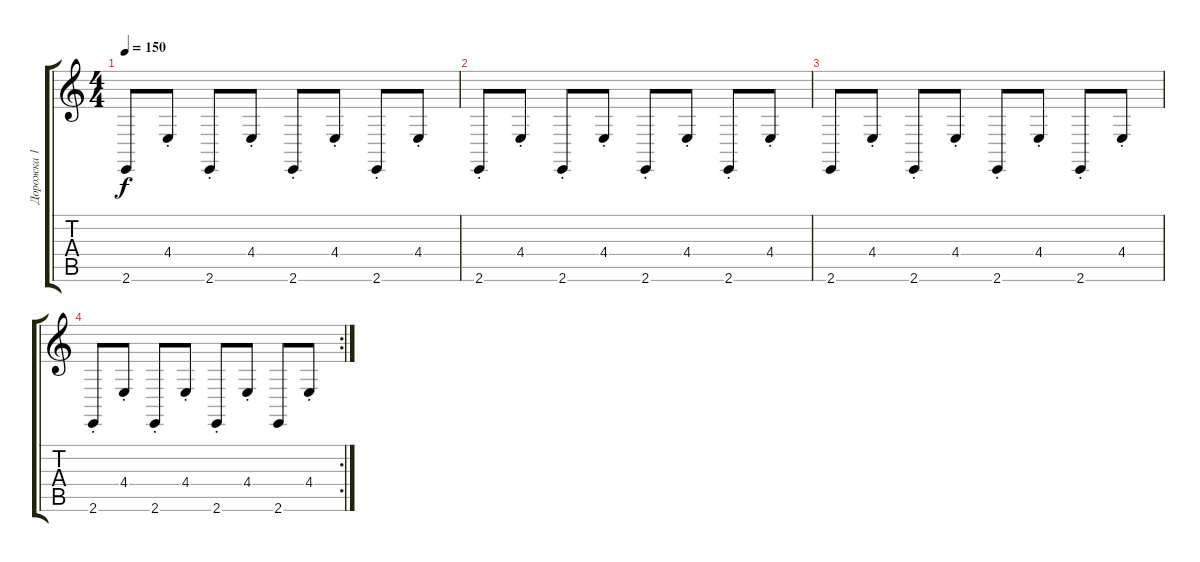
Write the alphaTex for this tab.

\track ("Дорожка 1" "Дорожка 1") {instrument lead1square}
\staff {score tabs}
\tuning (D4 A3 F3 C3 G2 D2) {hide}
\ts (4 4)
\tempo 150
\clef g2
\ks c
2.6.8{dy f} 4.4{st}.8 2.6{st}.8 4.4{st}.8 2.6{st}.8 4.4{st}.8 2.6{st}.8 4.4{st}.8 |
2.6{st}.8 4.4{st}.8 2.6{st}.8 4.4{st}.8 2.6{st}.8 4.4{st}.8 2.6{st}.8 4.4{st}.8 |
2.6.8 4.4{st}.8 2.6{st}.8 4.4{st}.8 2.6{st}.8 4.4{st}.8 2.6{st}.8 4.4{st}.8 |
\rc 2
2.6{st}.8 4.4{st}.8 2.6{st}.8 4.4{st}.8 2.6{st}.8 4.4{st}.8 2.6.8 4.4{st}.8
